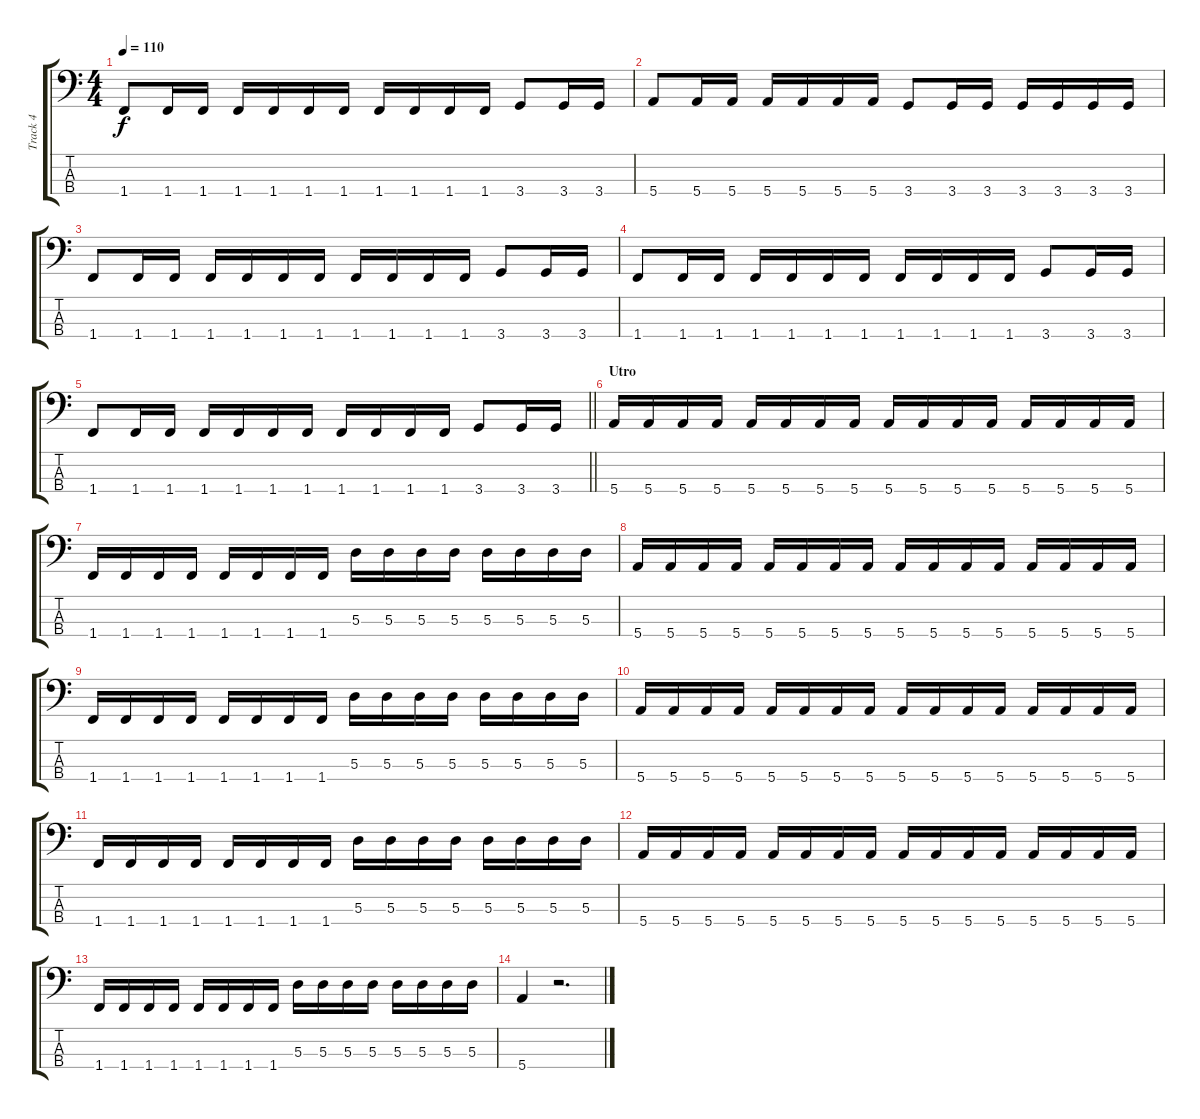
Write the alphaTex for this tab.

\track ("Track 4" "Track 4") {instrument electricbassfinger}
\staff {score tabs}
\tuning (G2 D2 A1 E1) {hide}
\ts (4 4)
\tempo 110
\clef f4
\ks c
1.4.8{dy f} 1.4.16 1.4.16 1.4.16 1.4.16 1.4.16 1.4.16 1.4.16 1.4.16 1.4.16 1.4.16 3.4.8 3.4.16 3.4.16 |
5.4.8 5.4.16 5.4.16 5.4.16 5.4.16 5.4.16 5.4.16 3.4.8 3.4.16 3.4.16 3.4.16 3.4.16 3.4.16 3.4.16 |
1.4.8 1.4.16 1.4.16 1.4.16 1.4.16 1.4.16 1.4.16 1.4.16 1.4.16 1.4.16 1.4.16 3.4.8 3.4.16 3.4.16 |
1.4.8 1.4.16 1.4.16 1.4.16 1.4.16 1.4.16 1.4.16 1.4.16 1.4.16 1.4.16 1.4.16 3.4.8 3.4.16 3.4.16 |
\barLineRight lightlight
1.4.8 1.4.16 1.4.16 1.4.16 1.4.16 1.4.16 1.4.16 1.4.16 1.4.16 1.4.16 1.4.16 3.4.8 3.4.16 3.4.16 |
\section ("" "Utro")
5.4.16 5.4.16 5.4.16 5.4.16 5.4.16 5.4.16 5.4.16 5.4.16 5.4.16 5.4.16 5.4.16 5.4.16 5.4.16 5.4.16 5.4.16 5.4.16 |
1.4.16 1.4.16 1.4.16 1.4.16 1.4.16 1.4.16 1.4.16 1.4.16 5.3.16 5.3.16 5.3.16 5.3.16 5.3.16 5.3.16 5.3.16 5.3.16 |
5.4.16 5.4.16 5.4.16 5.4.16 5.4.16 5.4.16 5.4.16 5.4.16 5.4.16 5.4.16 5.4.16 5.4.16 5.4.16 5.4.16 5.4.16 5.4.16 |
1.4.16 1.4.16 1.4.16 1.4.16 1.4.16 1.4.16 1.4.16 1.4.16 5.3.16 5.3.16 5.3.16 5.3.16 5.3.16 5.3.16 5.3.16 5.3.16 |
5.4.16 5.4.16 5.4.16 5.4.16 5.4.16 5.4.16 5.4.16 5.4.16 5.4.16 5.4.16 5.4.16 5.4.16 5.4.16 5.4.16 5.4.16 5.4.16 |
1.4.16 1.4.16 1.4.16 1.4.16 1.4.16 1.4.16 1.4.16 1.4.16 5.3.16 5.3.16 5.3.16 5.3.16 5.3.16 5.3.16 5.3.16 5.3.16 |
5.4.16 5.4.16 5.4.16 5.4.16 5.4.16 5.4.16 5.4.16 5.4.16 5.4.16 5.4.16 5.4.16 5.4.16 5.4.16 5.4.16 5.4.16 5.4.16 |
1.4.16 1.4.16 1.4.16 1.4.16 1.4.16 1.4.16 1.4.16 1.4.16 5.3.16 5.3.16 5.3.16 5.3.16 5.3.16 5.3.16 5.3.16 5.3.16 |
5.4.4 r.2{d}
